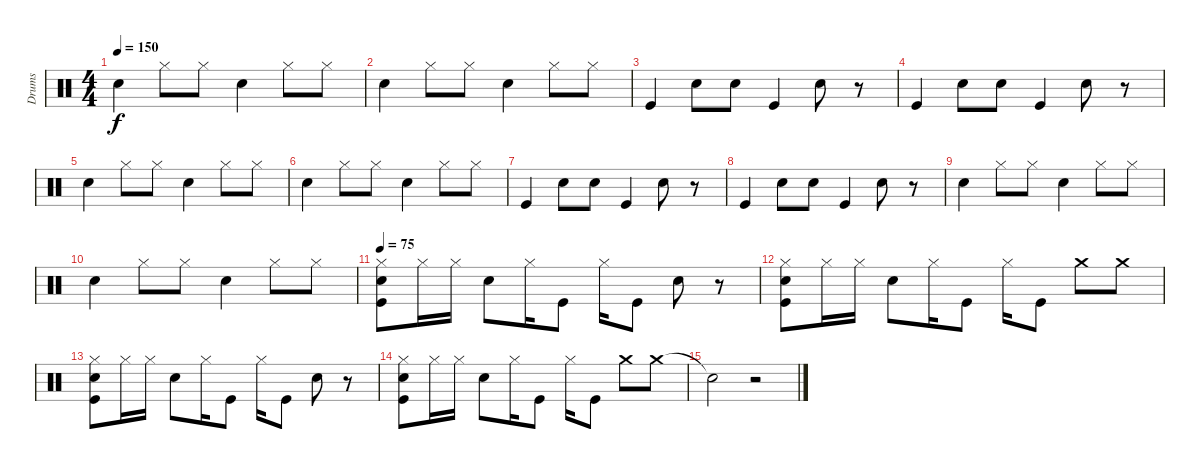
\track ("Drums" "Drums") {instrument percussion}
\staff {score}
\articulation defaults
\ts (4 4)
\tempo 150
\clef neutral
\ks c "Electric Snare (hit)".4{dy f} "Hi-Hat (closed)".8 "Hi-Hat (closed)".8 "Electric Snare (hit)".4 "Hi-Hat (closed)".8 "Hi-Hat (closed)".8
|
"Electric Snare (hit)".4 "Hi-Hat (closed)".8 "Hi-Hat (closed)".8 "Electric Snare (hit)".4 "Hi-Hat (closed)".8 "Hi-Hat (closed)".8 |
"Kick (hit)".4 "Electric Snare (hit)".8 "Electric Snare (hit)".8 "Kick (hit)".4 "Electric Snare (hit)".8 r.8 |
"Kick (hit)".4 "Electric Snare (hit)".8 "Electric Snare (hit)".8 "Kick (hit)".4 "Electric Snare (hit)".8 r.8 |
"Electric Snare (hit)".4 "Hi-Hat (closed)".8 "Hi-Hat (closed)".8 "Electric Snare (hit)".4 "Hi-Hat (closed)".8 "Hi-Hat (closed)".8 |
"Electric Snare (hit)".4 "Hi-Hat (closed)".8 "Hi-Hat (closed)".8 "Electric Snare (hit)".4 "Hi-Hat (closed)".8 "Hi-Hat (closed)".8 |
"Kick (hit)".4 "Electric Snare (hit)".8 "Electric Snare (hit)".8 "Kick (hit)".4 "Electric Snare (hit)".8 r.8 |
"Kick (hit)".4 "Electric Snare (hit)".8 "Electric Snare (hit)".8 "Kick (hit)".4 "Electric Snare (hit)".8 r.8 |
"Electric Snare (hit)".4 "Hi-Hat (closed)".8 "Hi-Hat (closed)".8 "Electric Snare (hit)".4 "Hi-Hat (closed)".8 "Hi-Hat (closed)".8 |
"Electric Snare (hit)".4 "Hi-Hat (closed)".8 "Hi-Hat (closed)".8 "Electric Snare (hit)".4 "Hi-Hat (closed)".8 "Hi-Hat (closed)".8 |
\tempo 75
("Kick (hit)" "Electric Snare (hit)" "Hi-Hat (closed)").8 "Hi-Hat (closed)".16 "Hi-Hat (closed)".16 "Electric Snare (hit)".8 "Hi-Hat (closed)".16 "Kick (hit)".8 "Hi-Hat (closed)".16 "Kick (hit)".8 "Electric Snare (hit)".8 r.8 |
("Kick (hit)" "Electric Snare (hit)" "Hi-Hat (closed)").8 "Hi-Hat (closed)".16 "Hi-Hat (closed)".16 "Electric Snare (hit)".8 "Hi-Hat (closed)".16 "Kick (hit)".8 "Hi-Hat (closed)".16 "Kick (hit)".8 "Crash medium (hit)".8 "Crash medium (hit)".8 |
("Kick (hit)" "Electric Snare (hit)" "Hi-Hat (closed)").8 "Hi-Hat (closed)".16 "Hi-Hat (closed)".16 "Electric Snare (hit)".8 "Hi-Hat (closed)".16 "Kick (hit)".8 "Hi-Hat (closed)".16 "Kick (hit)".8 "Electric Snare (hit)".8 r.8 |
("Kick (hit)" "Electric Snare (hit)" "Hi-Hat (closed)").8 "Hi-Hat (closed)".16 "Hi-Hat (closed)".16 "Electric Snare (hit)".8 "Hi-Hat (closed)".16 "Kick (hit)".8 "Hi-Hat (closed)".16 "Kick (hit)".8 "Crash medium (hit)".8 "Crash medium (hit)".8 |
"Snare (hit)"{t}.2 r.2
